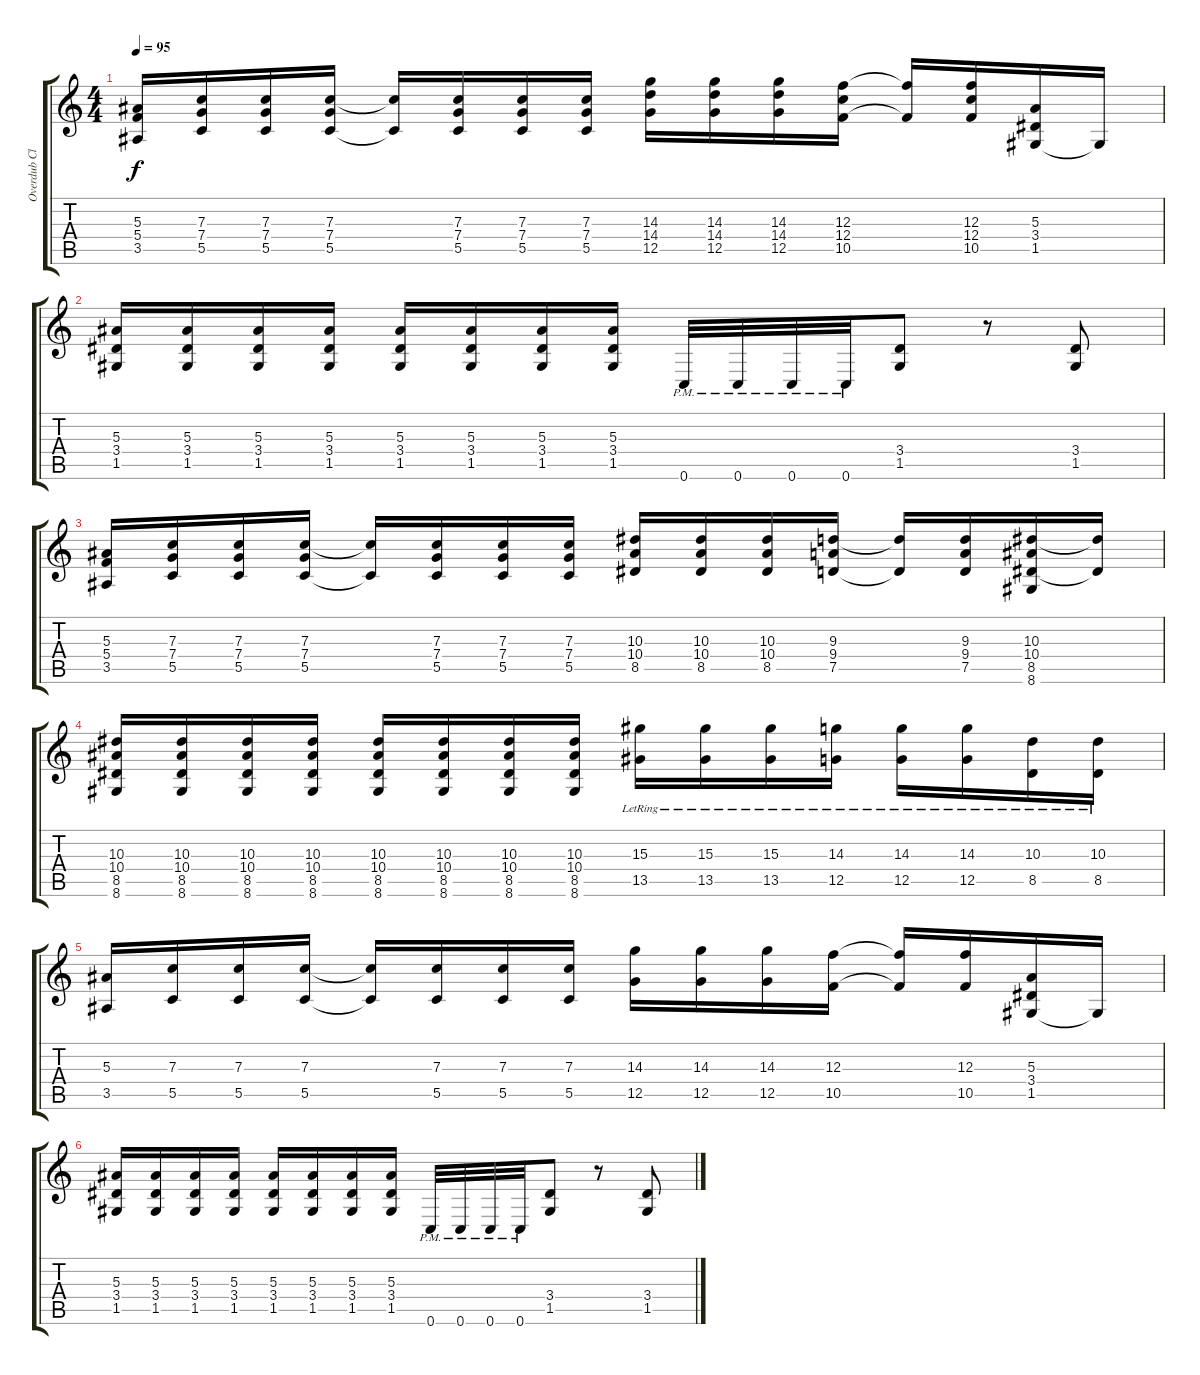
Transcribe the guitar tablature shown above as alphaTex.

\track ("Overdub Clean 2" "Overdub Cl") {instrument electricguitarclean}
\staff {score tabs}
\tuning (D4 A3 F3 C3 G2 C2) {hide}
\ts (4 4)
\tempo 95
\clef g2
\ks c
(5.3 5.4 3.5).16{dy f} (7.3 7.4 5.5).16 (7.3 7.4 5.5).16 (7.3 7.4 5.5).16 (7.3{t} 5.5{t}).16 (7.3 7.4 5.5).16 (7.3 7.4 5.5).16 (7.3 7.4 5.5).16 (14.3 14.4 12.5).16 (14.3 14.4 12.5).16 (14.3 14.4 12.5).16 (12.3 12.4 10.5).16 (12.3{t} 10.5{t}).16 (12.3 12.4 10.5).16 (5.3 3.4 1.5).16 1.5{t}.16 |
(5.3 3.4 1.5).16 (5.3 3.4 1.5).16 (5.3 3.4 1.5).16 (5.3 3.4 1.5).16 (5.3 3.4 1.5).16 (5.3 3.4 1.5).16 (5.3 3.4 1.5).16 (5.3 3.4 1.5).16 0.6{pm}.32 0.6{pm}.32 0.6{pm}.32 0.6{pm}.32 (3.4 1.5).8 r.8 (3.4 1.5).8 |
(5.3 5.4 3.5).16 (7.3 7.4 5.5).16 (7.3 7.4 5.5).16 (7.3 7.4 5.5).16 (7.3{t} 5.5{t}).16 (7.3 7.4 5.5).16 (7.3 7.4 5.5).16 (7.3 7.4 5.5).16 (10.3 10.4 8.5).16 (10.3 10.4 8.5).16 (10.3 10.4 8.5).16 (9.3 9.4 7.5).16 (9.3{t} 7.5{t}).16 (9.3 9.4 7.5).16 (10.3 10.4 8.5 8.6).16 (10.3{t} 8.5{t}).16 |
(10.3 10.4 8.5 8.6).16 (10.3 10.4 8.5 8.6).16 (10.3 10.4 8.5 8.6).16 (10.3 10.4 8.5 8.6).16 (10.3 10.4 8.5 8.6).16 (10.3 10.4 8.5 8.6).16 (10.3 10.4 8.5 8.6).16 (10.3 10.4 8.5 8.6).16 (15.3{lr} 13.5{lr}).16 (15.3{lr} 13.5{lr}).16 (15.3{lr} 13.5{lr}).16 (14.3{lr} 12.5{lr}).16 (14.3{lr} 12.5{lr}).16 (14.3{lr} 12.5{lr}).16 (10.3{lr} 8.5{lr}).16 (10.3{lr} 8.5{lr}).16 |
(5.3 3.5).16 (7.3 5.5).16 (7.3 5.5).16 (7.3 5.5).16 (7.3{t} 5.5{t}).16 (7.3 5.5).16 (7.3 5.5).16 (7.3 5.5).16 (14.3 12.5).16 (14.3 12.5).16 (14.3 12.5).16 (12.3 10.5).16 (12.3{t} 10.5{t}).16 (12.3 10.5).16 (5.3 3.4 1.5).16 1.5{t}.16 |
(5.3 3.4 1.5).16 (5.3 3.4 1.5).16 (5.3 3.4 1.5).16 (5.3 3.4 1.5).16 (5.3 3.4 1.5).16 (5.3 3.4 1.5).16 (5.3 3.4 1.5).16 (5.3 3.4 1.5).16 0.6{pm}.32 0.6{pm}.32 0.6{pm}.32 0.6{pm}.32 (3.4 1.5).8 r.8 (3.4 1.5).8
